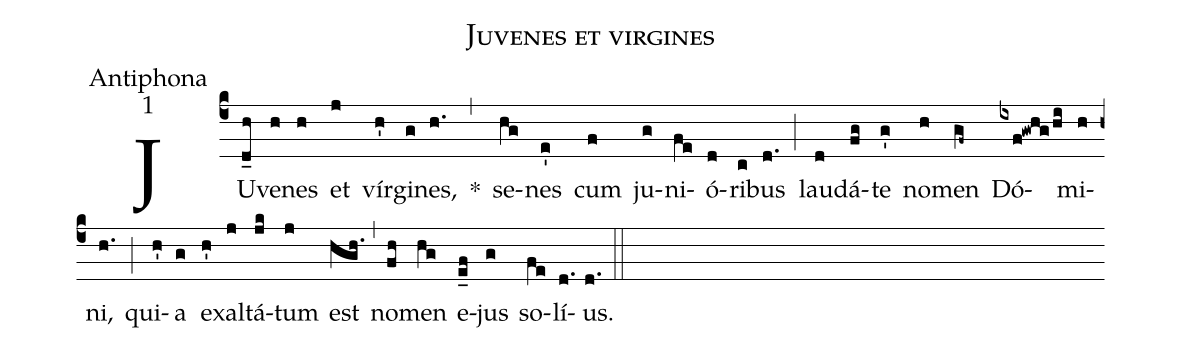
name:Juvenes et virgines;
office-part:Antiphona;
mode:1;
%%
(c4) JU(d_h)ve(h)nes(h) et(j) vír(h')gi(g)nes,(h.) *(,) se(hg)nes(e') cum(f) ju(g)ni(fe)ó(d)ri(c)bus(d.) (;) lau(d)dá(fg)te(g') no(h)men(gf~) Dó(ixf!gwhg/hi)mi(h)ni,(h.) (;) qui(h')a(g) ex(h')al(j)tá(jk)tum(j) est(hgh.) (,) no(fh)men(hg) e(e_f)jus(g) so(fe)lí(d.)us.(d.) (::)
